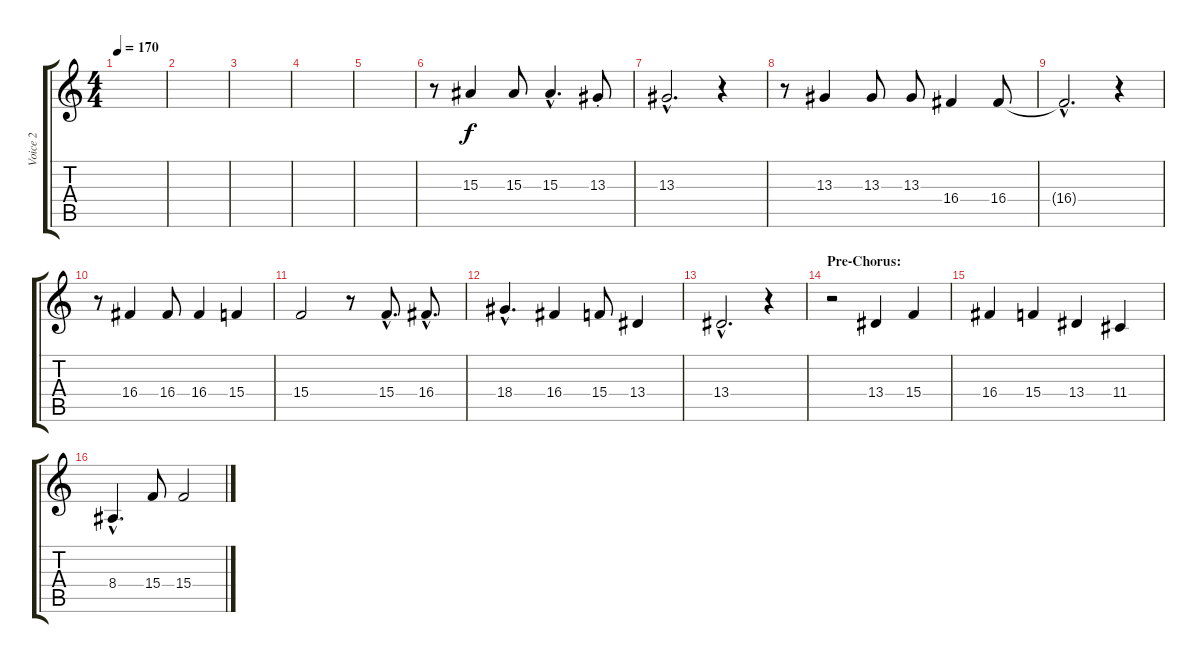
\track ("Voice 2" "Voice 2") {instrument lead6voice}
\staff {score tabs}
\tuning (E4 B3 G3 D3 A2 E2) {hide}
\ts (4 4)
\tempo 170
\clef g2
\ks c
|
|
|
|
|
r.8 15.3.4 15.3.8 15.3{hac}.4{d} 13.3{st}.8 |
13.3{hac}.2{d} r.4 |
r.8 13.3.4 13.3.8 13.3.8 16.4.4 16.4.8 |
16.4{hac t}.2{d} r.4 |
r.8 16.4.4 16.4.8 16.4.4 15.4.4 |
15.4.2 r.8 15.4{hac}.8{d} 16.4{hac}.8{d} |
18.4{hac}.4{d} 16.4.4 15.4.8 13.4.4 |
13.4{hac}.2{d} r.4 |
\section ("" "Pre-Chorus:")
r.2 13.4.4 15.4.4 |
16.4.4 15.4.4 13.4.4 11.4.4 |
8.4{hac}.4{d} 15.4.8 15.4.2
